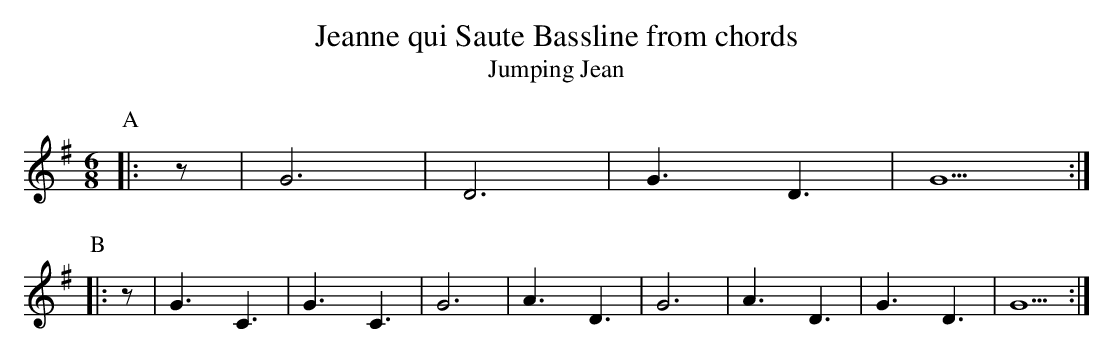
X:1
T:Jeanne qui Saute Bassline from chords
T:Jumping Jean
M:6/8
L:1/8
K:G
P:A
|:z| G6 | D6| G3 D3 | G5 :|
P:B
|:z | G3 C3 | G3 C3 | G6 | A3 D3 | G6 | A3 D3 | G3 D3 | G5 :|
